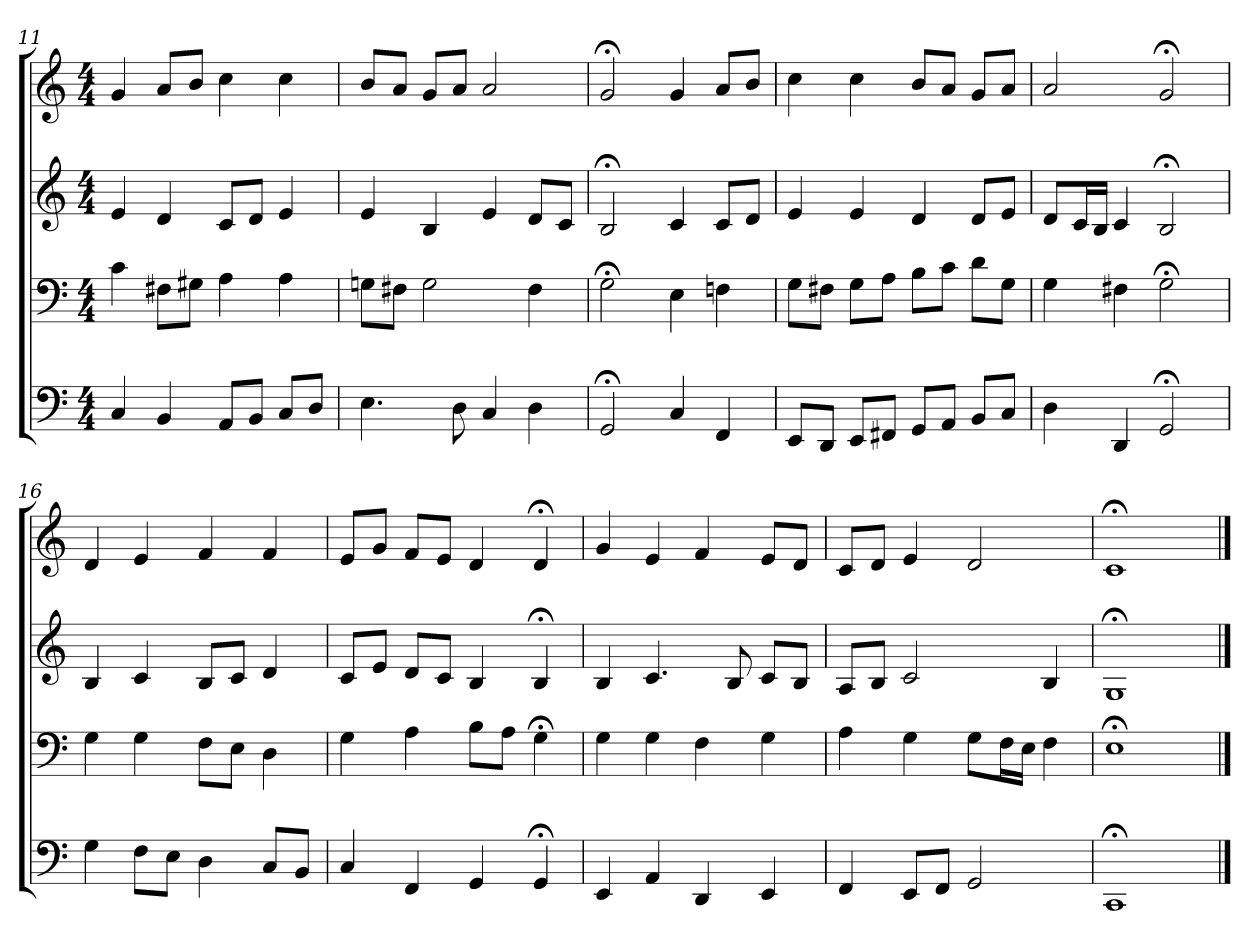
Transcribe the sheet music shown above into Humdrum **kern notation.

**kern	**kern	**kern	**kern
*part4	*part3	*part2	*part1
*staff4	*staff3	*staff2	*staff1
*clefF4	*clefF4	*clefG2	*clefG2
*k[]	*k[]	*k[]	*k[]
*C:	*C:	*C:	*C:
*M4/4	*M4/4	*M4/4	*M4/4
=11	=11	=11	=11
4C	4c	4e	4g
4BB	8F#X\L	4d	8a/L
.	8G#X\J	.	8b/J
8AA/L	4A	8c/L	4cc
8BB/J	.	8d/J	.
8C/L	4A	4e	4cc
8D/J	.	.	.
=12	=12	=12	=12
4.E	8Gn\L	4e	8b/L
.	8F#X\J	.	8a/J
.	2G	4B	8g/L
8D	.	.	8a/J
4C	.	4e	2a
4D	4F#	8d/L	.
.	.	8c/J	.
=13	=13	=13	=13
2GG;<	2G;<	2B;<	2g;<
4C	4E	4c	4g
4FF	4Fn	8c/L	8a/L
.	.	8d/J	8b/J
=14	=14	=14	=14
8EE/L	8G\L	4e	4cc
8DD/J	8F#X\J	.	.
8EE/L	8G\L	4e	4cc
8FF#X/J	8A\J	.	.
8GG/L	8B\L	4d	8b/L
8AA/J	8c\J	.	8a/J
8BB/L	8d\L	8d/L	8g/L
8C/J	8G\J	8e/J	8a/J
=15	=15	=15	=15
4D	4G	8d/L	2a
.	.	16c/L	.
.	.	16B/JJ	.
4DD	4F#X	4c	.
2GG;<	2G;<	2B;<	2g;<
=16	=16	=16	=16
4G	4G	4B	4d
8F\L	4G	4c	4e
8E\J	.	.	.
4D	8F\L	8B/L	4f
.	8E\J	8c/J	.
8C/L	4D	4d	4f
8BB/J	.	.	.
=17	=17	=17	=17
4C	4G	8c/L	8e/L
.	.	8e/J	8g/J
4FF	4A	8d/L	8f/L
.	.	8c/J	8e/J
4GG	8B\L	4B	4d
.	8A\J	.	.
4GG;<	4G;<	4B;<	4d;<
=18	=18	=18	=18
4EE	4G	4B	4g
4AA	4G	4.c	4e
4DD	4F	.	4f
.	.	8B	.
4EE	4G	8c/L	8e/L
.	.	8B/J	8d/J
=19	=19	=19	=19
4FF	4A	8A/L	8c/L
.	.	8B/J	8d/J
8EE/L	4G	2c	4e
8FF/J	.	.	.
2GG	8G\L	.	2d
.	16F\L	.	.
.	16E\JJ	.	.
.	4F	4B	.
=20	=20	=20	=20
1CC;<	1E;<	1G;<	1c;<
==	==	==	==
*-	*-	*-	*-
